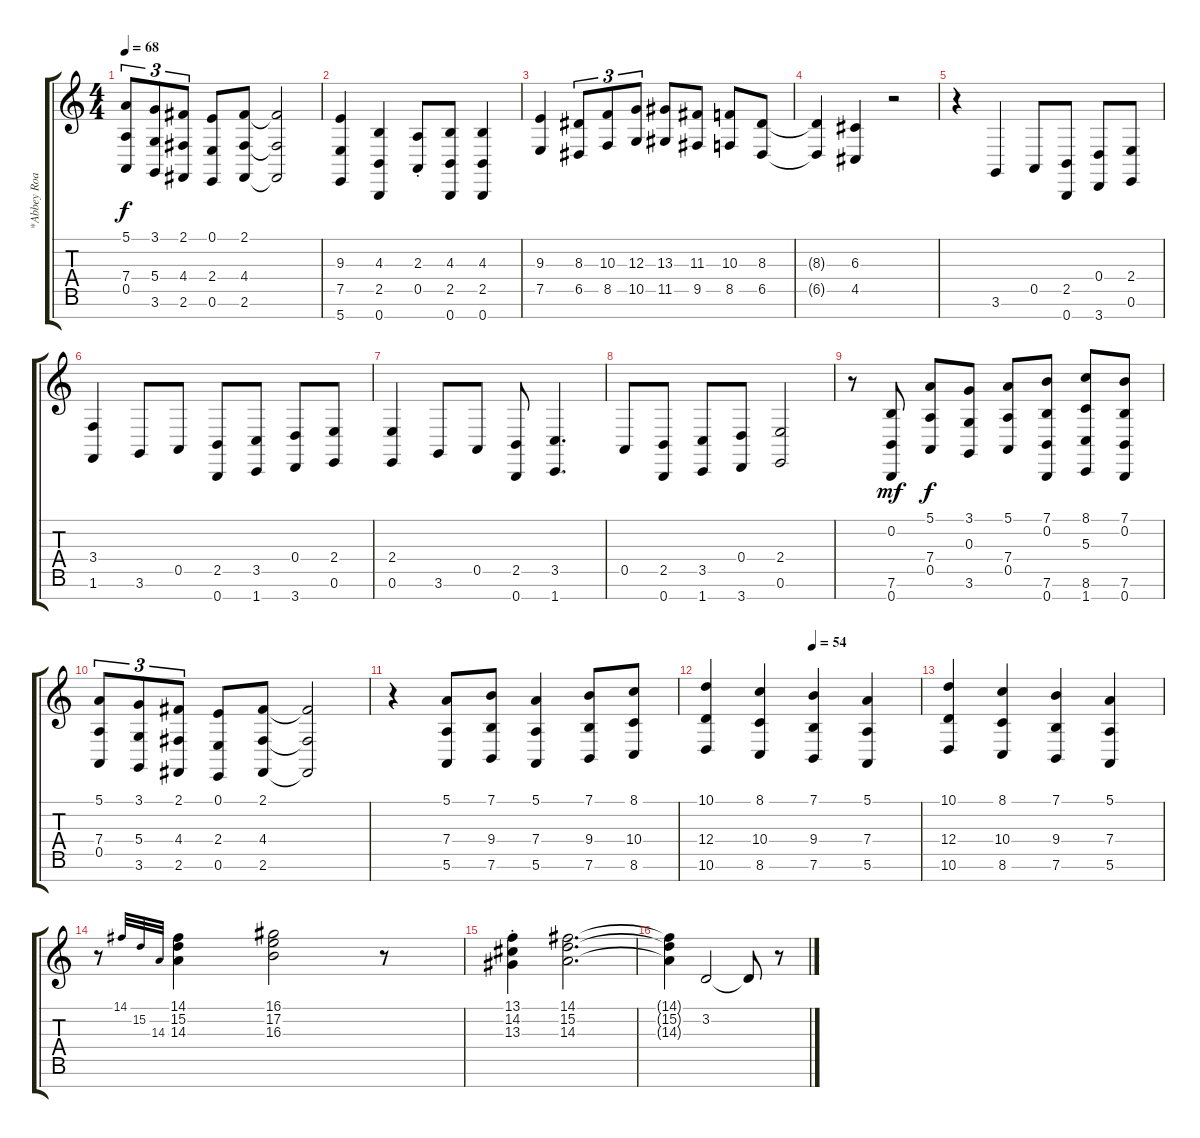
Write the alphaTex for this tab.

\track ("*Abbey Road Orchestra* Brass I" "*Abbey Roa") {instrument trombone}
\staff {score tabs}
\tuning (E4 B3 G3 D3 A2 E2 B1) {hide}
\ts (4 4)
\tempo 68
\clef g2
\ks c
(5.1 7.4 0.5).8{tu (3 2) dy f} (3.1 5.4 3.6).8{tu (3 2)} (2.1 4.4 2.6).8{tu (3 2)} (0.1 2.4 0.6).8 (2.1 4.4 2.6).8 (2.1{t} 4.4{t} 2.6{t}).2 |
(9.3 7.5 5.7).4 (4.3 2.5 0.7).4 (2.3{st} 0.5{st}).8 (4.3 2.5 0.7).8 (4.3 2.5 0.7).4 |
(9.3 7.5).4 (8.3 6.5).8{tu (3 2)} (10.3 8.5).8{tu (3 2)} (12.3 10.5).8{tu (3 2)} (13.3 11.5).8 (11.3 9.5).8 (10.3 8.5).8 (8.3 6.5).8 |
(8.3{t} 6.5{t}).4 (6.3 4.5).4 r.2 |
r.4 3.6.4 0.5.8 (2.5 0.7).8 (0.4 3.7).8 (2.4 0.6).8 |
(3.4 1.6).4 3.6.8 0.5.8 (2.5 0.7).8 (3.5 1.7).8 (0.4 3.7).8 (2.4 0.6).8 |
(2.4 0.6).4 3.6.8 0.5.8 (2.5 0.7).8 (3.5 1.7).4{d} |
0.5.8 (2.5 0.7).8 (3.5 1.7).8 (0.4 3.7).8 (2.4 0.6).2 |
r.8 (0.2 7.6 0.7).8{dy mf} (5.1 7.4 0.5).8{dy f} (3.1 0.3 3.6).8 (5.1 7.4 0.5).8 (7.1 0.2 7.6 0.7).8 (8.1 5.3 8.6 1.7).8 (7.1 0.2 7.6 0.7).8 |
(5.1 7.4 0.5).8{tu (3 2)} (3.1 5.4 3.6).8{tu (3 2)} (2.1 4.4 2.6).8{tu (3 2)} (0.1 2.4 0.6).8 (2.1 4.4 2.6).8 (2.1{t} 4.4{t} 2.6{t}).2 |
r.4 (5.1 7.4 5.6).8 (7.1 9.4 7.6).8 (5.1 7.4 5.6).4 (7.1 9.4 7.6).8 (8.1 10.4 8.6).8 |
\tempo (54 0.5)
(10.1 12.4 10.6).4 (8.1 10.4 8.6).4 (7.1 9.4 7.6).4 (5.1 7.4 5.6).4 |
(10.1 12.4 10.6).4 (8.1 10.4 8.6).4 (7.1 9.4 7.6).4 (5.1 7.4 5.6).4 |
r.8 14.1.32{gr onbeat} 15.2.32{gr onbeat} 14.3.32{gr onbeat} (14.1 15.2 14.3).4 (16.1 17.2 16.3).2 r.8 |
(13.1{st} 14.2{st} 13.3{st}).4 (14.1 15.2 14.3).2{d} |
(14.1{t} 15.2{t} 14.3{t}).4 3.2.2 3.2{t}.8 r.8
